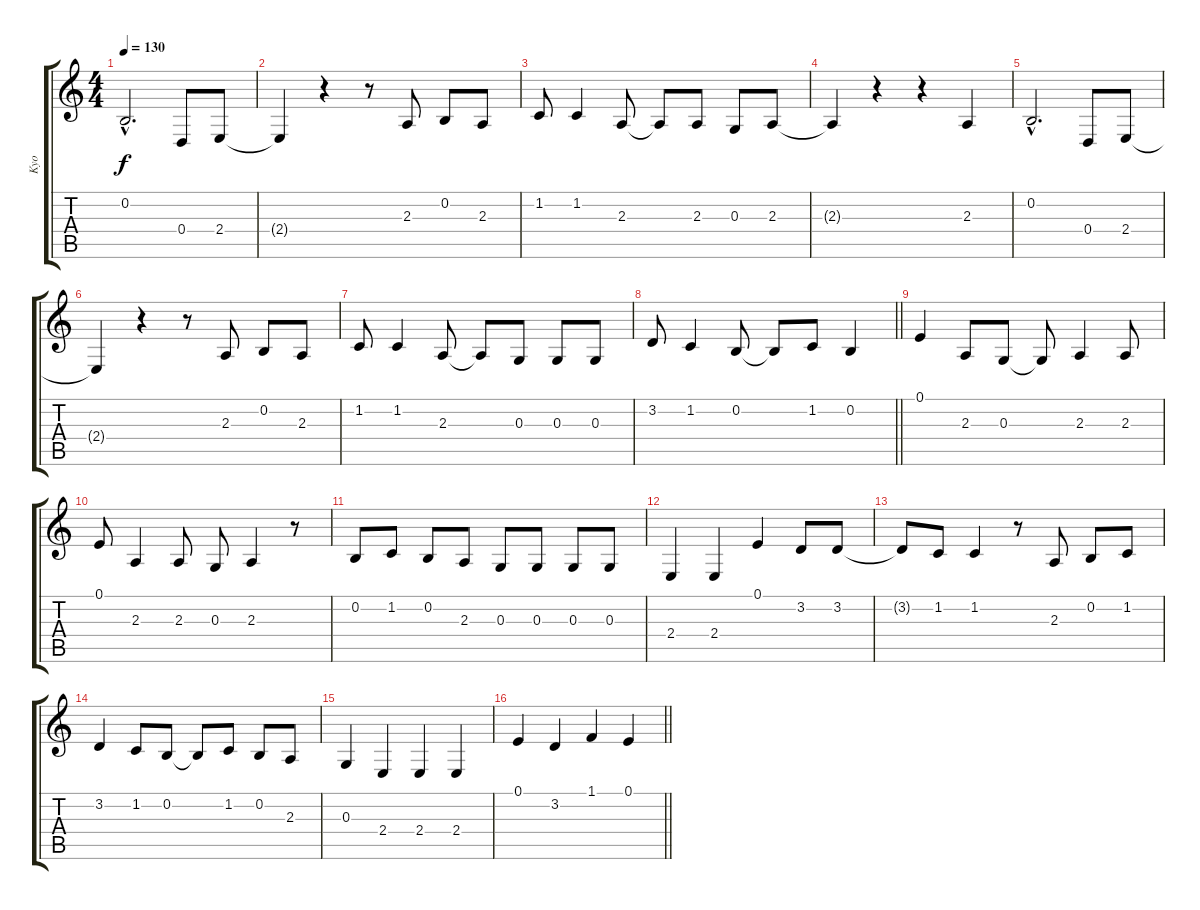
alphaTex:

\track ("Kyo" "Kyo") {instrument clarinet}
\staff {score tabs}
\tuning (E4 B3 G3 D3 A2 E2) {hide}
\ts (4 4)
\tempo 130
\clef g2
\ks c
0.2{hac}.2{d dy f} 0.4.8 2.4.8 |
2.4{t}.4 r.4 r.8 2.3.8 0.2.8 2.3.8 |
1.2.8 1.2.4 2.3.8 2.3{t}.8 2.3.8 0.3.8 2.3.8 |
2.3{t}.4 r.4 r.4 2.3.4 |
0.2{hac}.2{d} 0.4.8 2.4.8 |
2.4{t}.4 r.4 r.8 2.3.8 0.2.8 2.3.8 |
1.2.8 1.2.4 2.3.8 2.3{t}.8 0.3.8 0.3.8 0.3.8 |
\barLineRight lightlight
3.2.8 1.2.4 0.2.8 0.2{t}.8 1.2.8 0.2.4 |
0.1.4 2.3.8 0.3.8 0.3{t}.8 2.3.4 2.3.8 |
0.1.8 2.3.4 2.3.8 0.3.8 2.3.4 r.8 |
0.2.8 1.2.8 0.2.8 2.3.8 0.3.8 0.3.8 0.3.8 0.3.8 |
2.4.4 2.4.4 0.1.4 3.2.8 3.2.8 |
3.2{t}.8 1.2.8 1.2.4 r.8 2.3.8 0.2.8 1.2.8 |
3.2.4 1.2.8 0.2.8 0.2{t}.8 1.2.8 0.2.8 2.3.8 |
0.3.4 2.4.4 2.4.4 2.4.4 |
\barLineRight lightlight
0.1.4 3.2.4 1.1.4 0.1.4
